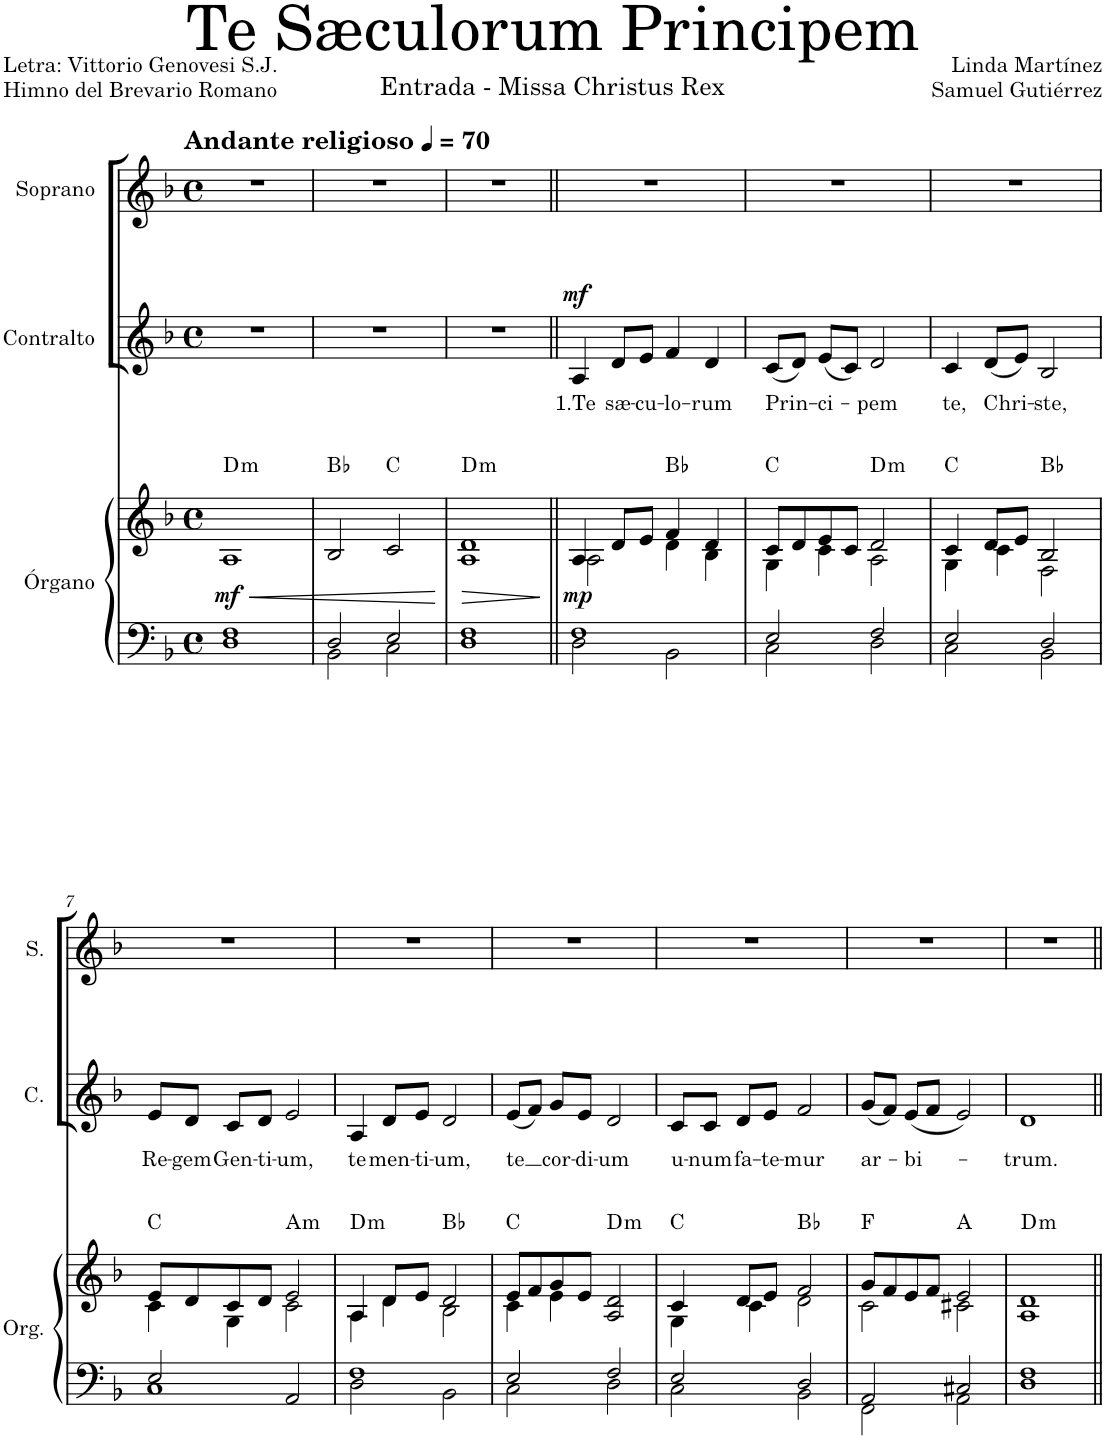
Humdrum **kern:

**kern	**kern	**dynam	**harte	**kern	**text	**dynam	**kern
*part3	*part3	*part3	*part3	*part2	*part2	*part2	*part1
*staff4	*staff3	*staff3/4	*	*staff2	*staff2	*staff2	*staff1
*I"Órgano	*	*	*	*I"Contralto	*	*	*I"Soprano
*	*	*	*	*I'C.	*	*	*I'S.
*clefF4	*clefG2	*	*	*clefG2	*	*	*clefG2
*k[b-]	*k[b-]	*	*	*k[b-]	*	*	*k[b-]
*M4/4	*M4/4	*	*	*M4/4	*	*	*M4/4
*met(c)	*met(c)	*	*	*met(c)	*	*	*met(c)
*MM70	*MM70	*	*	*MM70	*	*	*MM70
=1	=1	=1	=1	=1	=1	=1	=1
*^	*	*	*	*	*	*	*
!	!	!	!	!	!	!	!	!LO:TX:a:B:t=Andante religioso
!	!	!	!LO:HP:b	!	!	!	!	!
!	!	!	!LO:DY:n=1:b	!LO:H:kt=m	!	!	!	!
1F	1D	1A	< mf	D:min	1r	.	.	1r
=2	=2	=2	=2	=2	=2	=2	=2	=2
2D/	2BB-\	2B-/	.	Bb:maj	1r	.	.	1r
2E/	2C\	2c/	.	C:maj	.	.	.	.
*v	*v	*	*	*	*	*	*	*
.	.	[	.	.	.	.	.
=3	=3	=3	=3	=3	=3	=3	=3
*^	*	*	*	*	*	*	*
!	!	!	!LO:HP:b	!LO:H:kt=m	!	!	!	!
*	*	*^	*	*	*	*	*	*
1F	1D	1d	1A	>	D:min	1r	.	.	1r
*v	*v	*	*	*	*	*	*	*	*
*	*v	*v	*	*	*	*	*	*
.	.	]	.	.	.	.	.
=4||	=4||	=4||	=4||	=4||	=4||	=4||	=4||
*^	*^	*	*	*	*	*	*
!	!	!	!	!LO:DY:b	!	!	!LO:LY:b	!LO:DY:a	!
1F	2D\	4A/	2A\	mp	.	4A/	1.Te	mf	1r
!	!	!	!	!	!	!	!LO:LY:b	!	!
.	.	8d/L	.	.	.	8d/L	sæ-	.	.
!	!	!	!	!	!	!	!LO:LY:b	!	!
.	.	8e/J	.	.	.	8e/J	-cu-	.	.
!	!	!	!	!	!	!	!LO:LY:b	!	!
.	2BB-\	4f/	4d\	.	Bb:maj	4f/	-lo-	.	.
!	!	!	!	!	!	!	!LO:LY:b	!	!
.	.	4d/	4B-\	.	.	4d/	-rum	.	.
=5	=5	=5	=5	=5	=5	=5	=5	=5	=5
!	!	!	!	!	!	!	!LO:LY:b	!	!
2E/	2C\	8c/L	4G\	.	C:maj	(8c/L	Prin-	.	1r
.	.	8d/	.	.	.	8d/J)	.	.	.
!	!	!	!	!	!	!	!LO:LY:b	!	!
.	.	8e/	4c\	.	.	(8e/L	-ci-	.	.
.	.	8c/J	.	.	.	8c/J)	.	.	.
!	!	!	!	!	!LO:H:kt=m	!	!LO:LY:b	!	!
2F/	2D\	2d/	2A\	.	D:min	2d/	-pem	.	.
=6	=6	=6	=6	=6	=6	=6	=6	=6	=6
!	!	!	!	!	!	!	!LO:LY:b	!	!
2E/	2C\	4c/	4G\	.	C:maj	4c/	te,	.	1r
!	!	!	!	!	!	!	!LO:LY:b	!	!
.	.	8d/L	4c\	.	.	(8d/L	Chri-	.	.
.	.	8e/J	.	.	.	8e/J)	.	.	.
!	!	!	!	!	!	!	!LO:LY:b	!	!
2D/	2BB-\	2B-/	2F\	.	Bb:maj	2B-/	-ste,	.	.
!!LO:LB:g=z
=7	=7	=7	=7	=7	=7	=7	=7	=7	=7
!	!	!	!	!	!	!	!LO:LY:b	!	!
2E/	1C	8e/L	4c\	.	C:maj	8e/L	Re-	.	1r
!	!	!	!	!	!	!	!LO:LY:b	!	!
.	.	8d/	.	.	.	8d/J	-gem	.	.
!	!	!	!	!	!	!	!LO:LY:b	!	!
.	.	8c/	4G\	.	.	8c/L	Gen-	.	.
!	!	!	!	!	!	!	!LO:LY:b	!	!
.	.	8d/J	.	.	.	8d/J	-ti-	.	.
!	!	!	!	!	!LO:H:kt=m	!	!LO:LY:b	!	!
2AA/	.	2e/	2c\	.	A:min	2e/	-um,	.	.
=8	=8	=8	=8	=8	=8	=8	=8	=8	=8
!	!	!	!	!	!LO:H:kt=m	!	!LO:LY:b	!	!
1F	2D\	4A/	4A\	.	D:min	4A/	te	.	1r
!	!	!	!	!	!	!	!LO:LY:b	!	!
.	.	8d/L	4d\	.	.	8d/L	men-	.	.
!	!	!	!	!	!	!	!LO:LY:b	!	!
.	.	8e/J	.	.	.	8e/J	-ti-	.	.
!	!	!	!	!	!	!	!LO:LY:b	!	!
.	2BB-\	2d/	2B-\	.	Bb:maj	2d/	-um,	.	.
=9	=9	=9	=9	=9	=9	=9	=9	=9	=9
!	!	!	!	!	!	!	!LO:LY:b	!	!
2E/	2C\	8e/L	4c\	.	C:maj	(8e/L	te	.	1r
.	.	8f/	.	.	.	8f/J)	.	.	.
!	!	!	!	!	!	!	!LO:LY:b	!	!
.	.	8g/	4e\	.	.	8g/L	cor-	.	.
!	!	!	!	!	!	!	!LO:LY:b	!	!
.	.	8e/J	.	.	.	8e/J	-di-	.	.
!	!	!	!	!	!LO:H:kt=m	!	!LO:LY:b	!	!
2F/	2D\	2A/ 2d/	2ryy	.	D:min	2d/	-um	.	.
=10	=10	=10	=10	=10	=10	=10	=10	=10	=10
!	!	!	!	!	!	!	!LO:LY:b	!	!
2E/	2C\	4c/	4G\	.	C:maj	8c/L	u-	.	1r
!	!	!	!	!	!	!	!LO:LY:b	!	!
.	.	.	.	.	.	8c/J	-num	.	.
!	!	!	!	!	!	!	!LO:LY:b	!	!
.	.	8d/L	4c\	.	.	8d/L	fa-	.	.
!	!	!	!	!	!	!	!LO:LY:b	!	!
.	.	8e/J	.	.	.	8e/J	-te-	.	.
!	!	!	!	!	!	!	!LO:LY:b	!	!
2D/	2BB-\	2f/	2d\	.	Bb:maj	2f/	-mur	.	.
=11	=11	=11	=11	=11	=11	=11	=11	=11	=11
!	!	!	!	!	!	!	!LO:LY:b	!	!
2AA/	2FF\	8g/L	2c\	.	F:maj	(8g/L	ar-	.	1r
.	.	8f/	.	.	.	8f/J)	.	.	.
!	!	!	!	!	!	!	!LO:LY:b	!	!
.	.	8e/	.	.	.	(8e/L	-bi-	.	.
.	.	8f/J	.	.	.	8f/J	.	.	.
2C#X/	2AA\	2e/	2c#X\	.	A:maj	2e/)	.	.	.
=12	=12	=12	=12	=12	=12	=12	=12	=12	=12
!	!	!	!	!	!LO:H:kt=m	!	!LO:LY:b	!	!
1F	1D	1d	1A	.	D:min	1d	-trum.	.	1r
*v	*v	*	*	*	*	*	*	*	*
*	*v	*v	*	*	*	*	*	*
=||	=||	=||	=||	=||	=||	=||	=||
*-	*-	*-	*-	*-	*-	*-	*-
